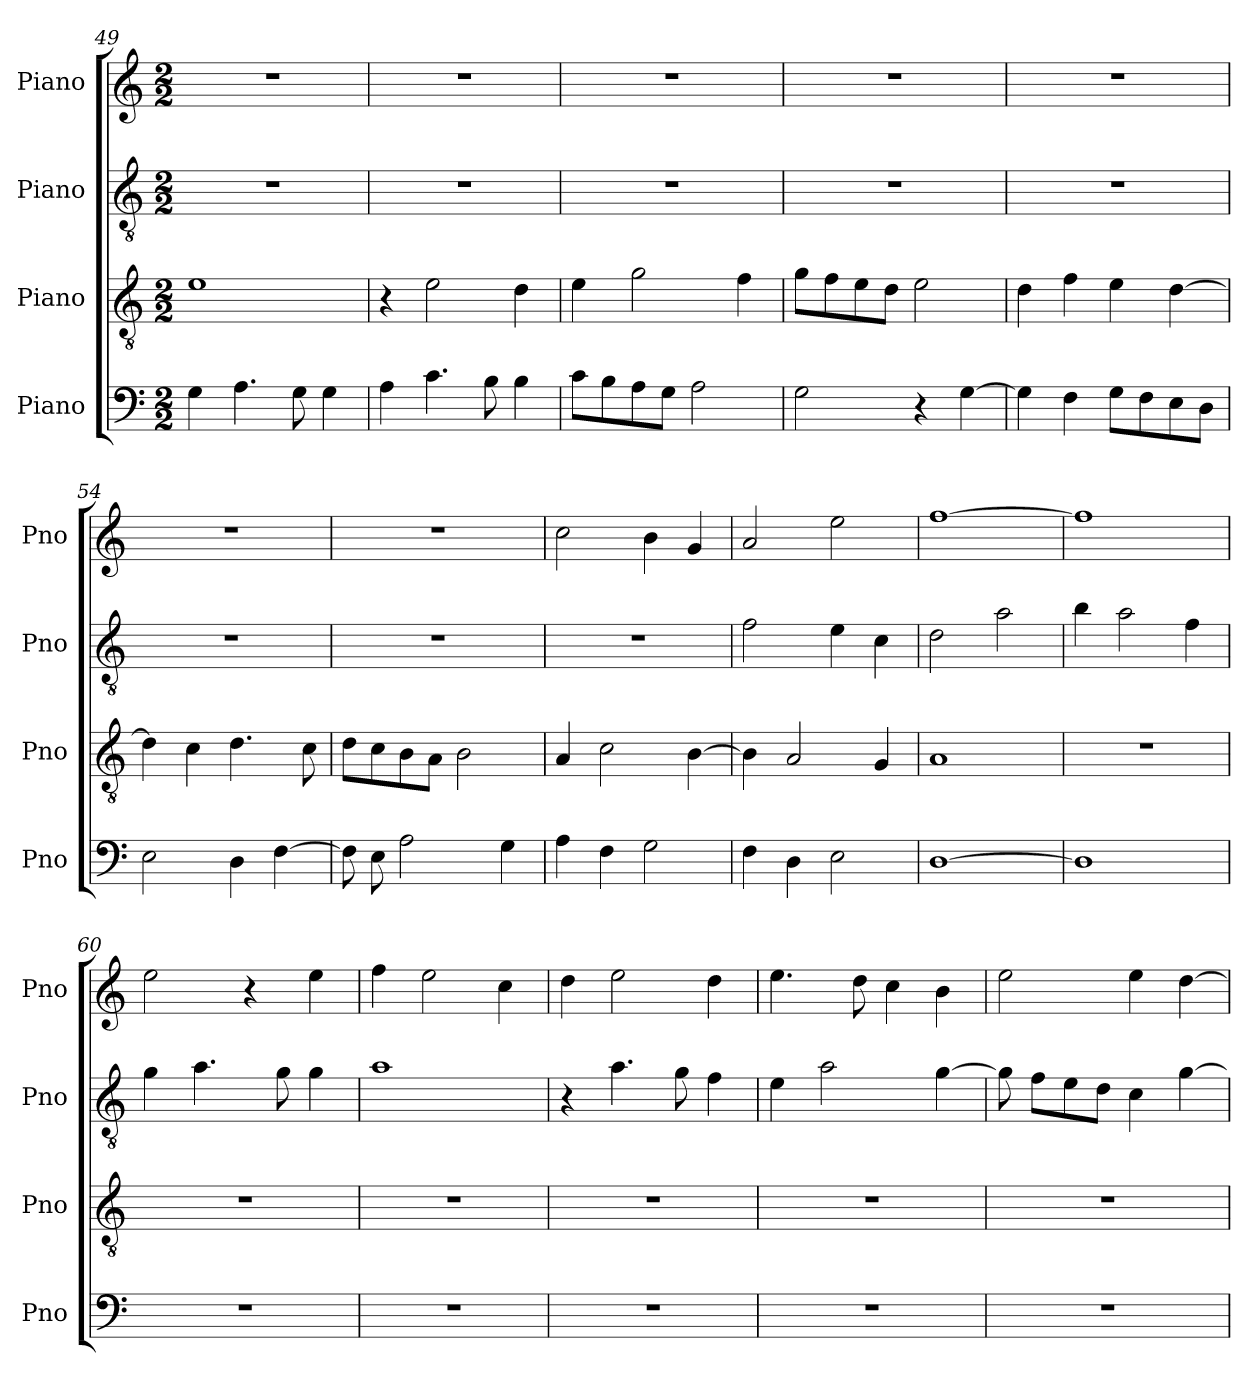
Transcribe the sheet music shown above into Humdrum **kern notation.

**kern	**kern	**kern	**kern
*part4	*part3	*part2	*part1
*staff4	*staff3	*staff2	*staff1
*I"Piano	*I"Piano	*I"Piano	*I"Piano
*I'Pno	*I'Pno	*I'Pno	*I'Pno
*clefF4	*clefGv2	*clefGv2	*clefG2
*k[]	*k[]	*k[]	*k[]
*M2/2	*M2/2	*M2/2	*M2/2
=49	=49	=49	=49
4G\	1e	1r	1r
4.A\	.	.	.
8G\	.	.	.
4G\	.	.	.
=50	=50	=50	=50
4A\	4r	1r	1r
4.c\	2e\	.	.
8B\	.	.	.
4B\	4d\	.	.
=51	=51	=51	=51
8c\L	4e\	1r	1r
8B\	.	.	.
8A\	2g\	.	.
8G\J	.	.	.
2A\	.	.	.
.	4f\	.	.
=52	=52	=52	=52
2G\	8g\L	1r	1r
.	8f\	.	.
.	8e\	.	.
.	8d\J	.	.
4r	2e\	.	.
[4G\	.	.	.
=53	=53	=53	=53
4G\]	4d\	1r	1r
4F\	4f\	.	.
8G\L	4e\	.	.
8F\	.	.	.
8E\	[4d\	.	.
8D\J	.	.	.
=54	=54	=54	=54
2E\	4d\]	1r	1r
.	4c\	.	.
4D\	4.d\	.	.
[4F\	.	.	.
.	8c\	.	.
=55	=55	=55	=55
8F\]	8d\L	1r	1r
8E\	8c\	.	.
2A\	8B\	.	.
.	8A\J	.	.
.	2B\	.	.
4G\	.	.	.
=56	=56	=56	=56
4A\	4A/	1r	2cc\
4F\	2c\	.	.
2G\	.	.	4b\
.	[4B\	.	4g/
=57	=57	=57	=57
4F\	4B\]	2f\	2a/
4D\	2A/	.	.
2E\	.	4e\	2ee\
.	4G/	4c\	.
=58	=58	=58	=58
[1D	1A	2d\	[1ff
.	.	2a\	.
=59	=59	=59	=59
1D]	1r	4b\	1ff]
.	.	2a\	.
.	.	4f\	.
=60	=60	=60	=60
1r	1r	4g\	2ee\
.	.	4.a\	.
.	.	.	4r
.	.	8g\	.
.	.	4g\	4ee\
=61	=61	=61	=61
1r	1r	1a	4ff\
.	.	.	2ee\
.	.	.	4cc\
=62	=62	=62	=62
1r	1r	4r	4dd\
.	.	4.a\	2ee\
.	.	8g\	.
.	.	4f\	4dd\
=63	=63	=63	=63
1r	1r	4e\	4.ee\
.	.	2a\	.
.	.	.	8dd\
.	.	.	4cc\
.	.	[4g\	4b\
=64	=64	=64	=64
1r	1r	8g\]	2ee\
.	.	8f\L	.
.	.	8e\	.
.	.	8d\J	.
.	.	4c\	4ee\
.	.	[4g\	[4dd\
=	=	=	=
*-	*-	*-	*-
